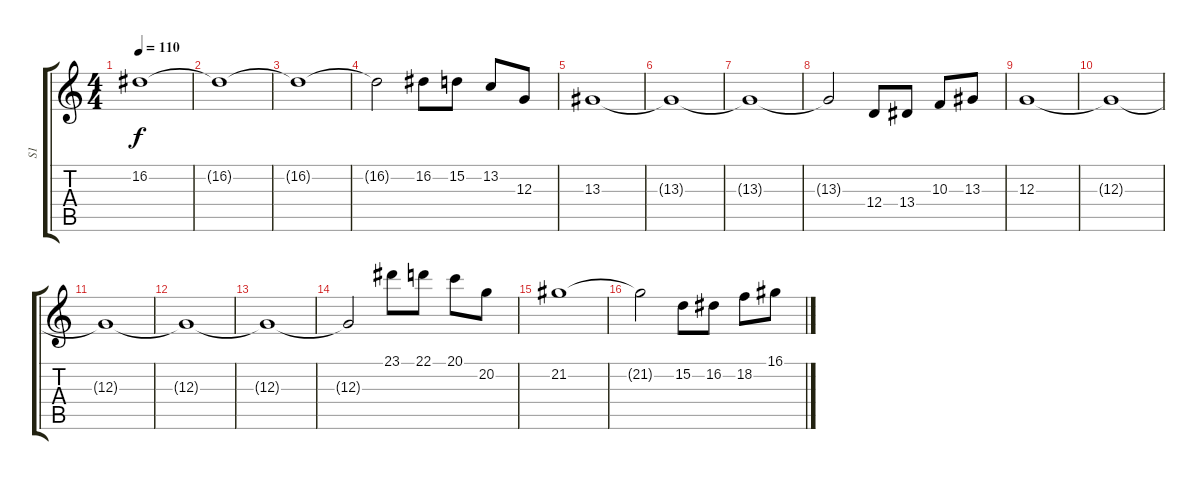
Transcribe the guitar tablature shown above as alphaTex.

\track ("S1" "S1") {instrument stringensemble1}
\staff {score tabs}
\tuning (E4 B3 G3 D3 A2 E2) {hide}
\ts (4 4)
\tempo 110
\clef g2
\ks c
16.2.1{dy f} |
16.2{t}.1 |
16.2{t}.1 |
16.2{t}.2 16.2.8 15.2.8 13.2.8 12.3.8 |
13.3.1 |
13.3{t}.1 |
13.3{t}.1 |
13.3{t}.2 12.4.8 13.4.8 10.3.8 13.3.8 |
12.3.1 |
12.3{t}.1 |
12.3{t}.1 |
12.3{t}.1 |
12.3{t}.1 |
12.3{t}.2 23.1.8 22.1.8 20.1.8 20.2.8 |
21.2.1 |
21.2{t}.2 15.2.8 16.2.8 18.2.8 16.1.8
